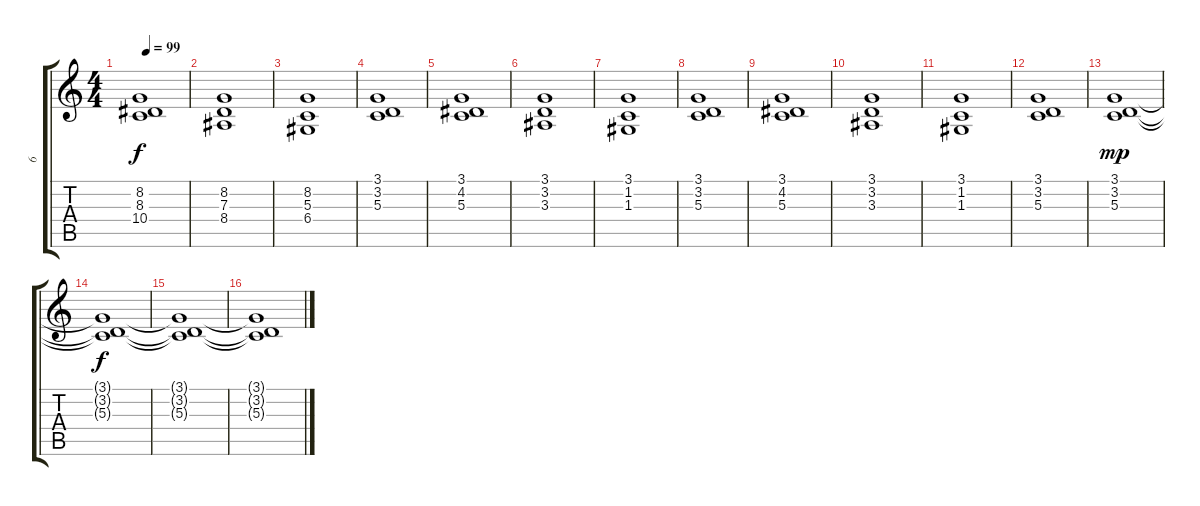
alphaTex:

\track ("6" "6") {instrument pad7halo}
\staff {score tabs}
\tuning (E4 B3 G3 D3 A2 E2) {hide}
\ts (4 4)
\tempo 99
\clef g2
\ks c
(8.2 8.3 10.4).1{dy f} |
(8.2 7.3 8.4).1 |
(8.2 5.3 6.4).1 |
(3.1 3.2 5.3).1 |
(3.1 4.2 5.3).1 |
(3.1 3.2 3.3).1 |
(3.1 1.2 1.3).1 |
(3.1 3.2 5.3).1 |
(3.1 4.2 5.3).1 |
(3.1 3.2 3.3).1 |
(3.1 1.2 1.3).1 |
(3.1 3.2 5.3).1 |
(3.1 3.2 5.3).1{dy mp} |
(3.1{t} 3.2{t} 5.3{t}).1{dy f} |
(3.1{t} 3.2{t} 5.3{t}).1 |
(3.1{t} 3.2{t} 5.3{t}).1
